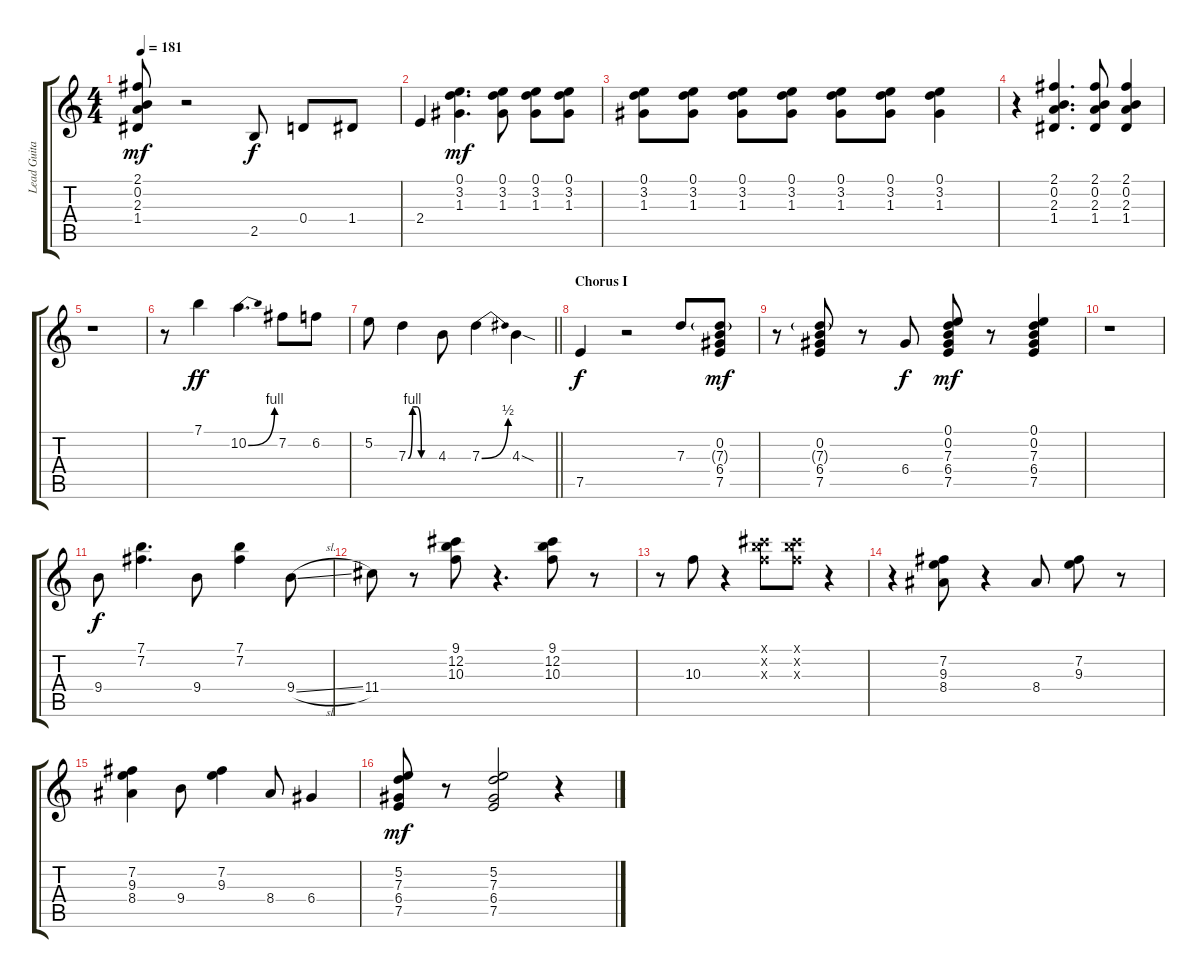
\track ("Lead Guitar" "Lead Guita") {instrument electricguitarclean}
\staff {score tabs}
\tuning (E4 B3 G3 D3 A2 E2) {hide}
\ts (4 4)
\tempo 181
\clef g2
\ks c
(2.1 0.2 2.3 1.4).8{dy mf} r.2 2.5.8{dy f} 0.4.8 1.4.8 |
2.4.4 (0.1 3.2 1.3).4{d dy mf} (0.1 3.2 1.3).8 (0.1 3.2 1.3).8 (0.1 3.2 1.3).8 |
(0.1 3.2 1.3).8 (0.1 3.2 1.3).8 (0.1 3.2 1.3).8 (0.1 3.2 1.3).8 (0.1 3.2 1.3).8 (0.1 3.2 1.3).8 (0.1 3.2 1.3).4 |
r.4 (2.1 0.2 2.3 1.4).4{d} (2.1 0.2 2.3 1.4).8 (2.1 0.2 2.3 1.4).4 |
r.1 |
r.8 7.1.4{dy ff} 10.2{be (bend 0 0 60 4)}.4{d} 7.2.8 6.2.8 |
\barLineRight lightlight
5.2.8 7.3{be (custom 0 0 10 4 20 4 30 0 60 0)}.4 4.3.8 7.3{be (bend 0 0 60 2)}.4 4.3{sod}.4 |
\section ("" "Chorus I")
7.5.4{dy f} r.2 7.3.8 (0.2 7.3{g} 6.4 7.5).8{dy mf} |
r.8 (0.2 7.3{g} 6.4 7.5).8 r.8 6.4.8{dy f} (0.1 0.2 7.3 6.4 7.5).8{dy mf} r.8 (0.1 0.2 7.3 6.4 7.5).4 |
r.1 |
9.4.8{dy f} (7.1 7.2).4{d} 9.4.8 (7.1 7.2).4 9.4{sl}.8 |
11.4.8 r.8 (9.1 12.2 10.3).8 r.4{d} (9.1 12.2 10.3).8 r.8 |
r.8 10.3.8 r.4 (9.1{x} 12.2{x} 10.3{x}).8 (9.1{x} 12.2{x} 10.3{x}).8 r.4 |
r.4 (7.2 9.3 8.4).8 r.4 8.4.8 (7.2 9.3).8 r.8 |
(7.2 9.3 8.4).4 9.4.8 (7.2 9.3).4 8.4.8 6.4.4 |
(5.2 7.3 6.4 7.5).8{dy mf} r.8 (5.2 7.3 6.4 7.5).2 r.4
